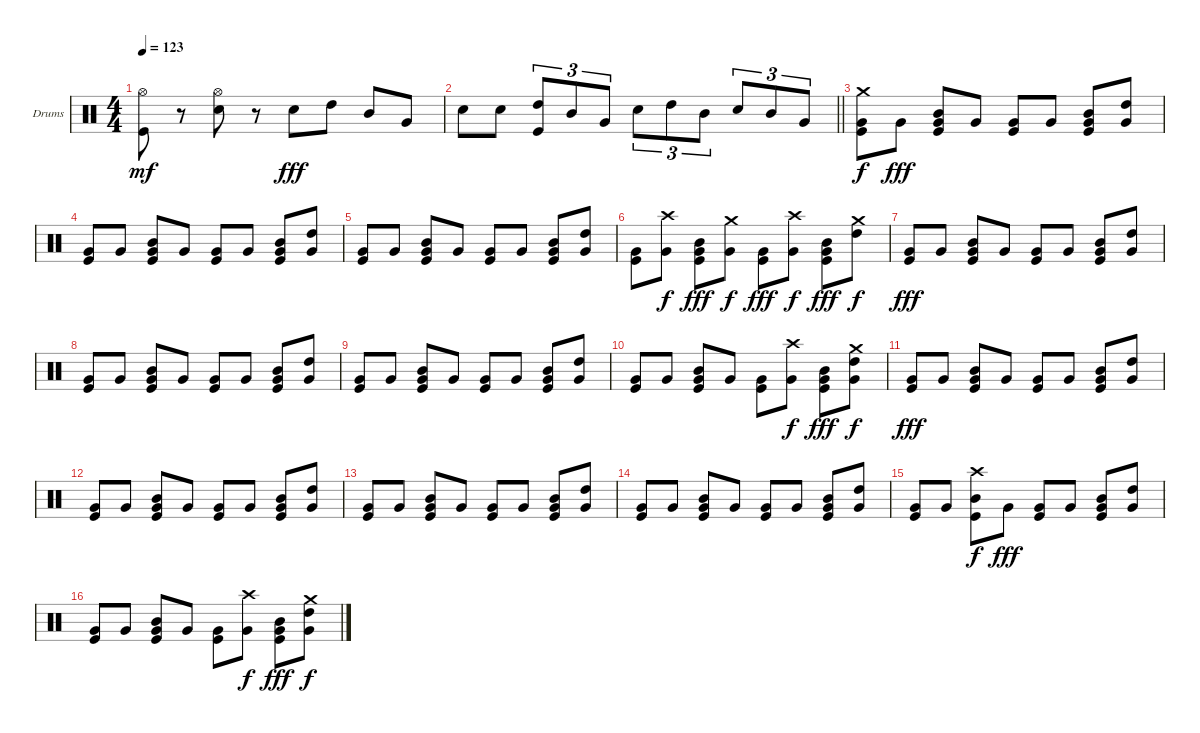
\bracketExtendMode groupsimilarinstruments
\firstSystemTrackNameOrientation horizontal
\otherSystemsTrackNameOrientation horizontal
\track ("Drumkit" "Drums") {instrument percussion}
\staff {score}
\articulation defaults
\ts (4 4)
\tempo 123
\clef neutral
\ks c
("Hi-Hat (open)" "Kick (hit)").8{dy mf} r.8 ("Hi-Hat (open)" "Snare (hit) 2").8 r.8 "Snare (hit) 2".8{dy fff} "High Tom (hit)".8 "Mid Tom (hit)".8 "Very Low Tom (hit)".8 |
\barLineRight lightlight "Snare (hit) 2".8 "Snare (hit) 2".8
("High Tom (hit)" "Kick (hit)").8{tu (3 2)} "Mid Tom (hit)".8{tu (3 2)} "Very Low Tom (hit)".8{tu (3 2)} "Snare (hit) 2".8{tu (3 2)} "High Tom (hit)".8{tu (3 2)} "Mid Tom (hit)".8{tu (3 2)} "Snare (hit) 2".8{tu (3 2)} "Mid Tom (hit)".8{tu (3 2)} "Very Low Tom (hit)".8{tu (3 2)} |
("Crash medium (hit)" "Very Low Tom (hit)" "Kick (hit)").8{dy f} "Very Low Tom (hit)".8{dy fff} ("Mid Tom (hit)" "Very Low Tom (hit)" "Kick (hit)").8 "Very Low Tom (hit)".8 ("Very Low Tom (hit)" "Kick (hit)").8 "Very Low Tom (hit)".8 ("Mid Tom (hit)" "Very Low Tom (hit)" "Kick (hit)").8 ("High Tom (hit)" "Very Low Tom (hit)").8 |
("Very Low Tom (hit)" "Kick (hit)").8 "Very Low Tom (hit)".8 ("Mid Tom (hit)" "Very Low Tom (hit)" "Kick (hit)").8 "Very Low Tom (hit)".8 ("Very Low Tom (hit)" "Kick (hit)").8 "Very Low Tom (hit)".8 ("Mid Tom (hit)" "Very Low Tom (hit)" "Kick (hit)").8 ("High Tom (hit)" "Very Low Tom (hit)").8 |
("Very Low Tom (hit)" "Kick (hit)").8 "Very Low Tom (hit)".8 ("Mid Tom (hit)" "Very Low Tom (hit)" "Kick (hit)").8 "Very Low Tom (hit)".8 ("Very Low Tom (hit)" "Kick (hit)").8 "Very Low Tom (hit)".8 ("Mid Tom (hit)" "Very Low Tom (hit)" "Kick (hit)").8 ("High Tom (hit)" "Very Low Tom (hit)").8 |
("Very Low Tom (hit)" "Kick (hit)").8 ("Crash high (hit)" "Very Low Tom (hit)").8{dy f} ("Mid Tom (hit)" "Very Low Tom (hit)" "Kick (hit)").8{dy fff} ("Crash medium (hit)" "Very Low Tom (hit)").8{dy f} ("Very Low Tom (hit)" "Kick (hit)").8{dy fff} ("Crash high (hit)" "Very Low Tom (hit)").8{dy f} ("Mid Tom (hit)" "Very Low Tom (hit)" "Kick (hit)").8{dy fff} ("Crash medium (hit)" "High Tom (hit)").8{dy f} |
("Very Low Tom (hit)" "Kick (hit)").8{dy fff} "Very Low Tom (hit)".8 ("Mid Tom (hit)" "Very Low Tom (hit)" "Kick (hit)").8 "Very Low Tom (hit)".8 ("Very Low Tom (hit)" "Kick (hit)").8 "Very Low Tom (hit)".8 ("Mid Tom (hit)" "Very Low Tom (hit)" "Kick (hit)").8 ("High Tom (hit)" "Very Low Tom (hit)").8 |
("Very Low Tom (hit)" "Kick (hit)").8 "Very Low Tom (hit)".8 ("Mid Tom (hit)" "Very Low Tom (hit)" "Kick (hit)").8 "Very Low Tom (hit)".8 ("Very Low Tom (hit)" "Kick (hit)").8 "Very Low Tom (hit)".8 ("Mid Tom (hit)" "Very Low Tom (hit)" "Kick (hit)").8 ("High Tom (hit)" "Very Low Tom (hit)").8 |
("Very Low Tom (hit)" "Kick (hit)").8 "Very Low Tom (hit)".8 ("Mid Tom (hit)" "Very Low Tom (hit)" "Kick (hit)").8 "Very Low Tom (hit)".8 ("Very Low Tom (hit)" "Kick (hit)").8 "Very Low Tom (hit)".8 ("Mid Tom (hit)" "Very Low Tom (hit)" "Kick (hit)").8 ("High Tom (hit)" "Very Low Tom (hit)").8 |
("Very Low Tom (hit)" "Kick (hit)").8 "Very Low Tom (hit)".8 ("Mid Tom (hit)" "Very Low Tom (hit)" "Kick (hit)").8 "Very Low Tom (hit)".8 ("Very Low Tom (hit)" "Kick (hit)").8 ("Crash high (hit)" "Very Low Tom (hit)").8{dy f} ("Mid Tom (hit)" "Very Low Tom (hit)" "Kick (hit)").8{dy fff} ("Crash medium (hit)" "High Tom (hit)" "Very Low Tom (hit)").8{dy f} |
("Very Low Tom (hit)" "Kick (hit)").8{dy fff} "Very Low Tom (hit)".8 ("Mid Tom (hit)" "Very Low Tom (hit)" "Kick (hit)").8 "Very Low Tom (hit)".8 ("Very Low Tom (hit)" "Kick (hit)").8 "Very Low Tom (hit)".8 ("Mid Tom (hit)" "Very Low Tom (hit)" "Kick (hit)").8 ("High Tom (hit)" "Very Low Tom (hit)").8 |
("Very Low Tom (hit)" "Kick (hit)").8 "Very Low Tom (hit)".8 ("Mid Tom (hit)" "Very Low Tom (hit)" "Kick (hit)").8 "Very Low Tom (hit)".8 ("Very Low Tom (hit)" "Kick (hit)").8 "Very Low Tom (hit)".8 ("Mid Tom (hit)" "Very Low Tom (hit)" "Kick (hit)").8 ("High Tom (hit)" "Very Low Tom (hit)").8 |
("Very Low Tom (hit)" "Kick (hit)").8 "Very Low Tom (hit)".8 ("Mid Tom (hit)" "Very Low Tom (hit)" "Kick (hit)").8 "Very Low Tom (hit)".8 ("Very Low Tom (hit)" "Kick (hit)").8 "Very Low Tom (hit)".8 ("Mid Tom (hit)" "Very Low Tom (hit)" "Kick (hit)").8 ("High Tom (hit)" "Very Low Tom (hit)").8 |
("Very Low Tom (hit)" "Kick (hit)").8 "Very Low Tom (hit)".8 ("Mid Tom (hit)" "Very Low Tom (hit)" "Kick (hit)").8 "Very Low Tom (hit)".8 ("Very Low Tom (hit)" "Kick (hit)").8 "Very Low Tom (hit)".8 ("Mid Tom (hit)" "Very Low Tom (hit)" "Kick (hit)").8 ("High Tom (hit)" "Very Low Tom (hit)").8 |
("Very Low Tom (hit)" "Kick (hit)").8 "Very Low Tom (hit)".8 ("Crash high (hit)" "Mid Tom (hit)" "Kick (hit)").8{dy f} "Very Low Tom (hit)".8{dy fff} ("Very Low Tom (hit)" "Kick (hit)").8 "Very Low Tom (hit)".8 ("Mid Tom (hit)" "Very Low Tom (hit)" "Kick (hit)").8 ("High Tom (hit)" "Very Low Tom (hit)").8 |
("Very Low Tom (hit)" "Kick (hit)").8 "Very Low Tom (hit)".8 ("Mid Tom (hit)" "Very Low Tom (hit)" "Kick (hit)").8 "Very Low Tom (hit)".8 ("Very Low Tom (hit)" "Kick (hit)").8 ("Crash high (hit)" "Very Low Tom (hit)").8{dy f} ("Mid Tom (hit)" "Very Low Tom (hit)" "Kick (hit)").8{dy fff} ("Crash medium (hit)" "High Tom (hit)" "Very Low Tom (hit)").8{dy f}
